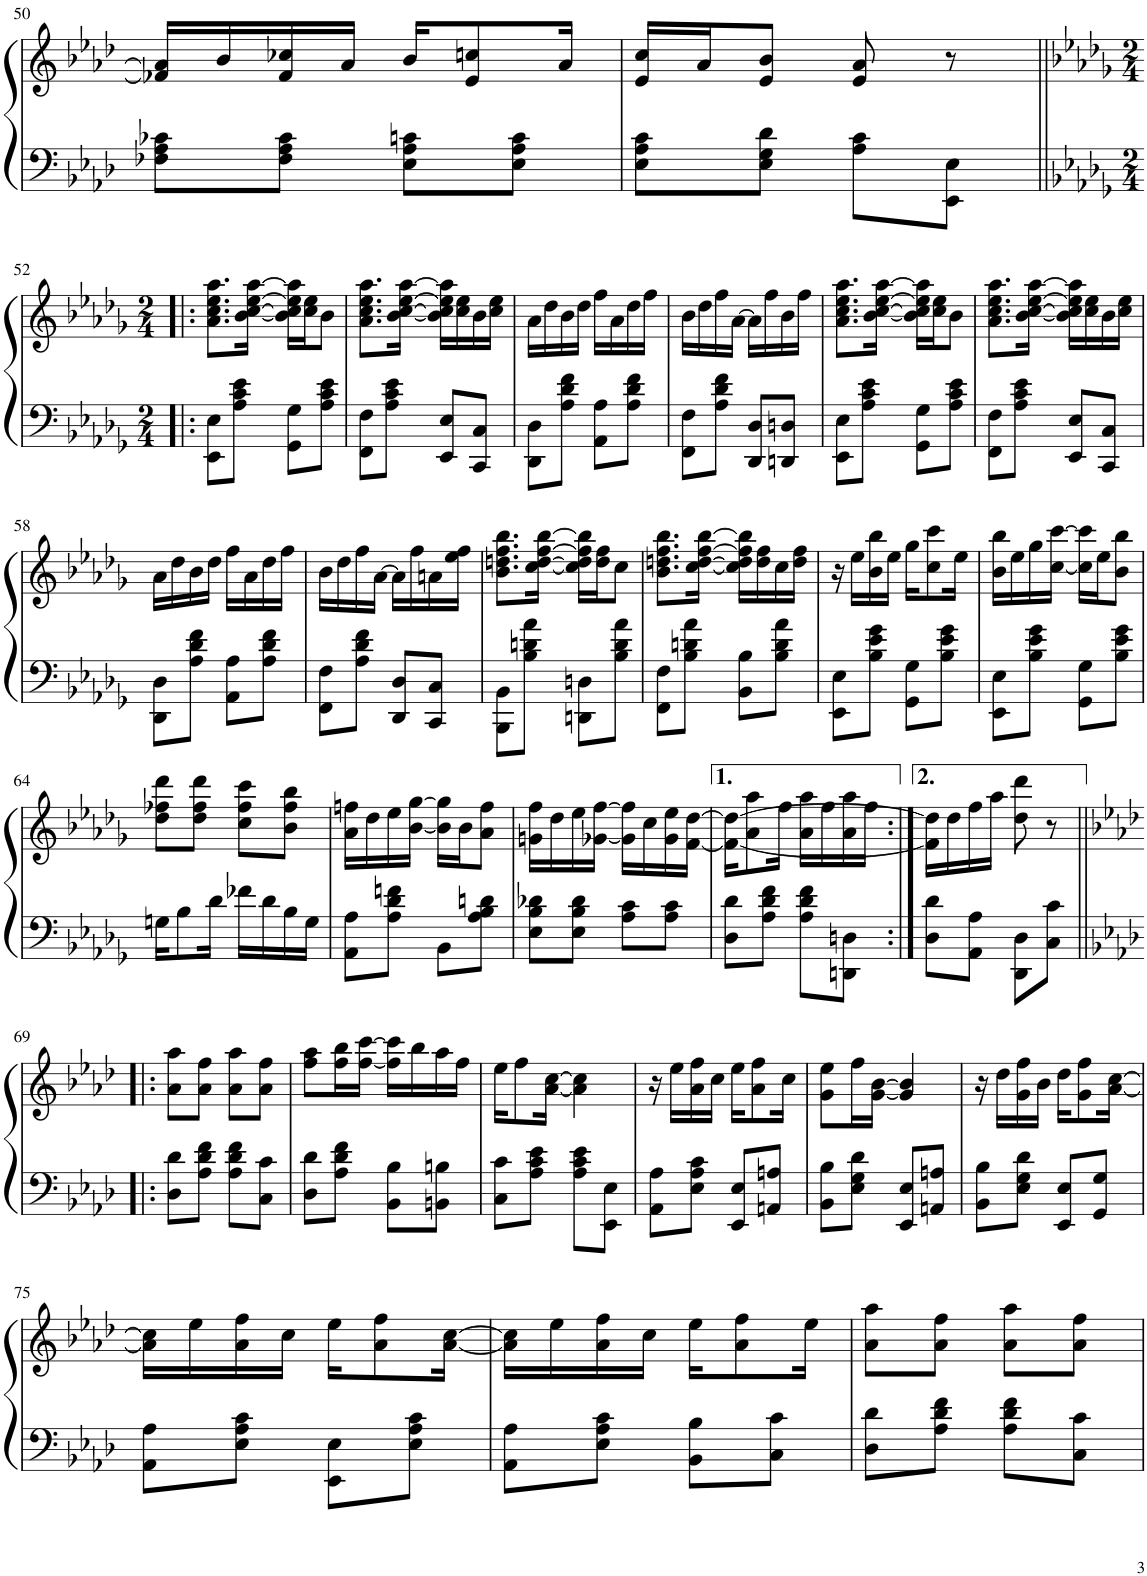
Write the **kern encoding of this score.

**kern	**kern
*part1	*part1
*staff2	*staff1
*I"Piano	*
*I'Pno.	*
!!LO:PB:g=z
*clefF4	*clefG2
*k[b-e-a-d-]	*k[b-e-a-d-]
*M2/4	*M2/4
=50	=50
8F-X\ 8A-\ 8c-X\L	16f-X/] 16a-/]LL
.	16b-/
8F-\ 8A-\ 8c-\J	16f-/ 16cc-X/
.	16a-/JJ
8E-\ 8A-\ 8cn\L	16b-/KL
.	8e-/ 8ccn/
8E-\ 8A-\ 8c\J	.
.	16a-/Jk
=51	=51
8E-\ 8A-\ 8c\L	16e-/ 16cc/LL
.	16a-/J
8E-\ 8G\ 8d-\J	8e-/ 8b-/J
8A-\ 8c\L	8e-/ 8a-/
8EE-\ 8E-\J	8r
!!LO:LB:g=z
=52!|:	=52!|:
*k[b-e-a-d-g-]	*k[b-e-a-d-g-]
*M2/4	*M2/4
8EE-\ 8E-\L	8.a-\ 8.cc\ 8.ee-\ 8.aa-\L
8A-\ 8c\ 8e-\J	.
.	[16b-\ [16cc\ [16ee-\ [16aa-\Jk
8GG-\ 8G-\L	16b-\] 16cc\] 16ee-\] 16aa-\]LL
.	16cc\ 16ee-\J
8A-\ 8c\ 8e-\J	8b-\J
=53	=53
8FF\ 8F\L	8.a-\ 8.cc\ 8.ee-\ 8.aa-\L
8A-\ 8c\ 8e-\J	.
.	[16b-\ [16cc\ [16ee-\ [16aa-\Jk
8EE-/ 8E-/L	16b-\] 16cc\] 16ee-\] 16aa-\]LL
.	16cc\ 16ee-\
8CC/ 8C/J	16b-\
.	16cc\ 16ee-\JJ
=54	=54
8DD-\ 8D-\L	16a-\LL
.	16dd-\
8A-\ 8d-\ 8f\J	16b-\
.	16dd-\JJ
8AA-\ 8A-\L	16ff\LL
.	16a-\
8A-\ 8d-\ 8f\J	16dd-\
.	16ff\JJ
=55	=55
8FF\ 8F\L	16b-\LL
.	16dd-\
8A-\ 8d-\ 8f\J	16ff\
.	[16a-\JJ
8DD-/ 8D-/L	16a-\LL]
.	16ff\
8DDn/ 8Dn/J	16b-\
.	16ff\JJ
=56	=56
8EE-\ 8E-\L	8.a-\ 8.cc\ 8.ee-\ 8.aa-\L
8A-\ 8c\ 8e-\J	.
.	[16b-\ [16cc\ [16ee-\ [16aa-\Jk
8GG-\ 8G-\L	16b-\] 16cc\] 16ee-\] 16aa-\]LL
.	16cc\ 16ee-\J
8A-\ 8c\ 8e-\J	8b-\J
=57	=57
8FF\ 8F\L	8.a-\ 8.cc\ 8.ee-\ 8.aa-\L
8A-\ 8c\ 8e-\J	.
.	[16b-\ [16cc\ [16ee-\ [16aa-\Jk
8EE-/ 8E-/L	16b-\] 16cc\] 16ee-\] 16aa-\]LL
.	16cc\ 16ee-\
8CC/ 8C/J	16b-\
.	16cc\ 16ee-\JJ
!!LO:LB:g=z
=58	=58
8DD-\ 8D-\L	16a-\LL
.	16dd-\
8A-\ 8d-\ 8f\J	16b-\
.	16dd-\JJ
8AA-\ 8A-\L	16ff\LL
.	16a-\
8A-\ 8d-\ 8f\J	16dd-\
.	16ff\JJ
=59	=59
8FF\ 8F\L	16b-\LL
.	16dd-\
8A-\ 8d-\ 8f\J	16ff\
.	[16a-\JJ
8DD-/ 8D-/L	16a-\LL]
.	16ff\
8CC/ 8C/J	16an\
.	16ee-\ 16ff\JJ
=60	=60
8BBB-\ 8BB-\L	8.b-\ 8.ddn\ 8.ff\ 8.bb-\L
8B-\ 8dn\ 8a-\J	.
.	[16cc\ [16dd\ [16ff\ [16bb-\Jk
8DDn\ 8Dn\L	16cc\] 16dd\] 16ff\] 16bb-\]LL
.	16dd\ 16ff\J
8B-\ 8d\ 8a-\J	8cc\J
=61	=61
8FF\ 8F\L	8.b-\ 8.ddn\ 8.ff\ 8.bb-\L
8B-\ 8dn\ 8a-\J	.
.	[16cc\ [16dd\ [16ff\ [16bb-\Jk
8BB-\ 8B-\L	16cc\] 16dd\] 16ff\] 16bb-\]LL
.	16dd\ 16ff\
8B-\ 8d\ 8a-\J	16cc\
.	16dd\ 16ff\JJ
=62	=62
8EE-\ 8E-\L	16r
.	16ee-\LL
8B-\ 8e-\ 8g-\J	16b-\ 16bb-\
.	16ee-\JJ
8GG-\ 8G-\L	16gg-\KL
.	8cc\ 8ccc\
8B-\ 8e-\ 8g-\J	.
.	16ee-\Jk
=63	=63
8EE-\ 8E-\L	16b-\ 16bb-\LL
.	16ee-\
8B-\ 8e-\ 8g-\J	16gg-\
.	[16cc\ [16ccc\JJ
8GG-\ 8G-\L	16cc\] 16ccc\]LL
.	16ee-\J
8B-\ 8e-\ 8g-\J	8b-\ 8bb-\J
!!LO:LB:g=z
=64	=64
16Gn\KL	8dd-\ 8ff-X\ 8ddd-\L
8B-\	.
.	8dd-\ 8ff-\ 8ddd-\J
16d-\Jk	.
16f-X\LL	8cc\ 8ff-\ 8ccc\L
16d-\	.
16B-\	8b-\ 8ff-\ 8bb-\J
16G\JJ	.
=65	=65
8AA-\ 8A-\L	16a-\ 16ffn\LL
.	16dd-\
8A-\ 8d-\ 8fn\J	16ee-\
.	[16b-\ [16gg-\JJ
8BB-\L	16b-\] 16gg-\]LL
.	16b-\J
8A-\ 8B-\ 8dn\J	8a-\ 8ff\J
=66	=66
8E-\ 8B-\ 8d-X\L	16gn\ 16ff\LL
.	16dd-\
8E-\ 8B-\ 8d-\J	16ee-\
.	[16g-X\ [16ff\JJ
8A-\ 8c\L	16g-\] 16ff\]LL
.	16cc\
8A-\ 8c\J	16g-\ 16ee-\
.	[16f\ [16dd-\JJ
=67	=67
8D-\ 8d-\L	16f\_ 16dd-\_KL
.	8a-\ 8aa-\
8A-\ 8d-\ 8f\J	.
.	16ff\Jk
8A-\ 8d-\ 8f\L	16a-\ 16aa-\LL
.	16ff\
8DDn\ 8Dn\J	16a-\ 16aa-\
.	16ff\JJ
=68:|!	=68:|!
8D-\ 8d-\L	16f\] 16dd-\]LL
.	16dd-\
8AA-\ 8A-\J	16ff\
.	16aa-\JJ
8DD-\ 8D-\L	8dd-\ 8ddd-\
8C\ 8c\J	8r
!!LO:LB:g=z
=69!|:	=69!|:
*k[b-e-a-d-]	*k[b-e-a-d-]
8D-\ 8d-\L	8a-\ 8aa-\L
8A-\ 8d-\ 8f\J	8a-\ 8ff\J
8A-\ 8d-\ 8f\L	8a-\ 8aa-\L
8C\ 8c\J	8a-\ 8ff\J
=70	=70
8D-\ 8d-\L	8ff\ 8aa-\L
8A-\ 8d-\ 8f\J	16ff\ 16bb-\L
.	[16ff\ [16ccc\JJ
8BB-\ 8B-\L	16ff\] 16ccc\]LL
.	16bb-\
8BBn\ 8Bn\J	16aa-\
.	16ff\JJ
=71	=71
8C\ 8c\L	16ee-\KL
.	8ff\
8A-\ 8c\ 8e-\J	.
.	[16a-\ [16cc\Jk
8A-\ 8c\ 8e-\L	4a-\] 4cc\]
8EE-\ 8E-\J	.
=72	=72
8AA-\ 8A-\L	16r
.	16ee-\LL
8E-\ 8A-\ 8c\J	16a-\ 16ff\
.	16cc\JJ
8EE-/ 8E-/L	16ee-\KL
.	8a-\ 8ff\
8AAn/ 8An/J	.
.	16cc\Jk
=73	=73
8BB-\ 8B-\L	8g\ 8ee-\L
8E-\ 8G\ 8d-\J	16ff\L
.	[16g\ [16b-\JJ
8EE-/ 8E-/L	4g/] 4b-/]
8AAn/ 8An/J	.
=74	=74
8BB-\ 8B-\L	16r
.	16dd-\LL
8E-\ 8G\ 8d-\J	16g\ 16ff\
.	16b-\JJ
8EE-/ 8E-/L	16dd-\KL
.	8g\ 8ff\
8GG/ 8G/J	.
.	[16a-\ [16cc\Jk
!!LO:LB:g=z
=75	=75
8AA-\ 8A-\L	16a-\] 16cc\]LL
.	16ee-\
8E-\ 8A-\ 8c\J	16a-\ 16ff\
.	16cc\JJ
8EE-\ 8E-\L	16ee-\KL
.	8a-\ 8ff\
8E-\ 8A-\ 8c\J	.
.	[16a-\ [16cc\Jk
=76	=76
8AA-\ 8A-\L	16a-\] 16cc\]LL
.	16ee-\
8E-\ 8A-\ 8c\J	16a-\ 16ff\
.	16cc\JJ
8BB-\ 8B-\L	16ee-\KL
.	8a-\ 8ff\
8C\ 8c\J	.
.	16ee-\Jk
=77	=77
8D-\ 8d-\L	8a-\ 8aa-\L
8A-\ 8d-\ 8f\J	8a-\ 8ff\J
8A-\ 8d-\ 8f\L	8a-\ 8aa-\L
8C\ 8c\J	8a-\ 8ff\J
=	=
*-	*-
